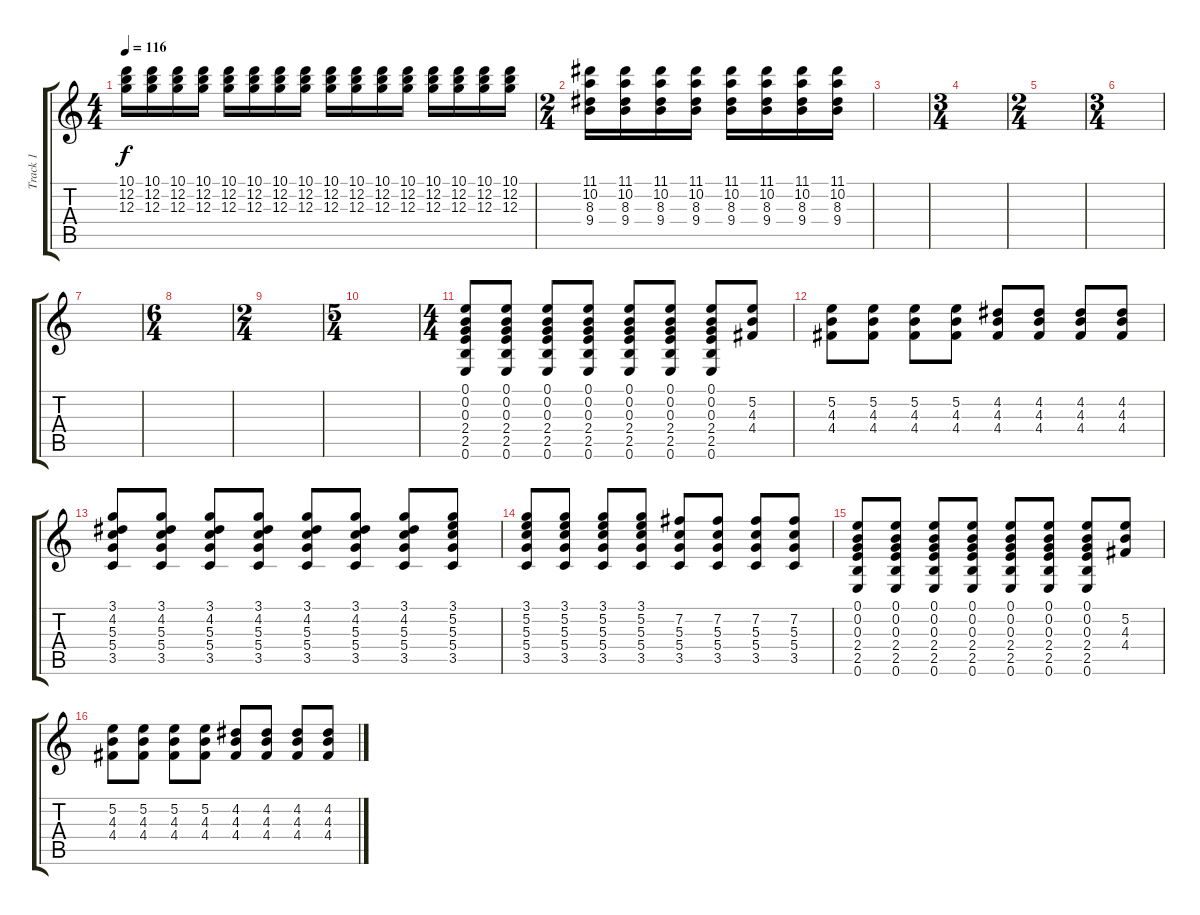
\track ("Track 1" "Track 1") {instrument distortionguitar}
\staff {score tabs}
\tuning (E4 B3 G3 D3 A2 E2) {hide}
\ts (4 4)
\tempo 116
\clef g2
\ks c
(10.1 12.2 12.3).16{dy f} (10.1 12.2 12.3).16 (10.1 12.2 12.3).16 (10.1 12.2 12.3).16 (10.1 12.2 12.3).16 (10.1 12.2 12.3).16 (10.1 12.2 12.3).16 (10.1 12.2 12.3).16 (10.1 12.2 12.3).16 (10.1 12.2 12.3).16 (10.1 12.2 12.3).16 (10.1 12.2 12.3).16 (10.1 12.2 12.3).16 (10.1 12.2 12.3).16 (10.1 12.2 12.3).16 (10.1 12.2 12.3).16 |
\ts (2 4)
(11.1 10.2 8.3 9.4).16 (11.1 10.2 8.3 9.4).16 (11.1 10.2 8.3 9.4).16 (11.1 10.2 8.3 9.4).16 (11.1 10.2 8.3 9.4).16 (11.1 10.2 8.3 9.4).16 (11.1 10.2 8.3 9.4).16 (11.1 10.2 8.3 9.4).16 |
|
\ts (3 4)
|
\ts (2 4)
|
\ts (3 4)
|
|
\ts (6 4)
|
\ts (2 4)
|
\ts (5 4)
|
\ts (4 4)
(0.1 0.2 0.3 2.4 2.5 0.6).8{instrument distortionguitar} (0.1 0.2 0.3 2.4 2.5 0.6).8 (0.1 0.2 0.3 2.4 2.5 0.6).8 (0.1 0.2 0.3 2.4 2.5 0.6).8 (0.1 0.2 0.3 2.4 2.5 0.6).8 (0.1 0.2 0.3 2.4 2.5 0.6).8 (0.1 0.2 0.3 2.4 2.5 0.6).8 (5.2 4.3 4.4).8 |
(5.2 4.3 4.4).8 (5.2 4.3 4.4).8 (5.2 4.3 4.4).8 (5.2 4.3 4.4).8 (4.2 4.3 4.4).8 (4.2 4.3 4.4).8 (4.2 4.3 4.4).8 (4.2 4.3 4.4).8 |
(3.1 4.2 5.3 5.4 3.5).8 (3.1 4.2 5.3 5.4 3.5).8 (3.1 4.2 5.3 5.4 3.5).8 (3.1 4.2 5.3 5.4 3.5).8 (3.1 4.2 5.3 5.4 3.5).8 (3.1 4.2 5.3 5.4 3.5).8 (3.1 4.2 5.3 5.4 3.5).8 (3.1 5.2 5.3 5.4 3.5).8 |
(3.1 5.2 5.3 5.4 3.5).8 (3.1 5.2 5.3 5.4 3.5).8 (3.1 5.2 5.3 5.4 3.5).8 (3.1 5.2 5.3 5.4 3.5).8 (7.2 5.3 5.4 3.5).8 (7.2 5.3 5.4 3.5).8 (7.2 5.3 5.4 3.5).8 (7.2 5.3 5.4 3.5).8 |
(0.1 0.2 0.3 2.4 2.5 0.6).8 (0.1 0.2 0.3 2.4 2.5 0.6).8 (0.1 0.2 0.3 2.4 2.5 0.6).8 (0.1 0.2 0.3 2.4 2.5 0.6).8 (0.1 0.2 0.3 2.4 2.5 0.6).8 (0.1 0.2 0.3 2.4 2.5 0.6).8 (0.1 0.2 0.3 2.4 2.5 0.6).8 (5.2 4.3 4.4).8 |
(5.2 4.3 4.4).8 (5.2 4.3 4.4).8 (5.2 4.3 4.4).8 (5.2 4.3 4.4).8 (4.2 4.3 4.4).8 (4.2 4.3 4.4).8 (4.2 4.3 4.4).8 (4.2 4.3 4.4).8
